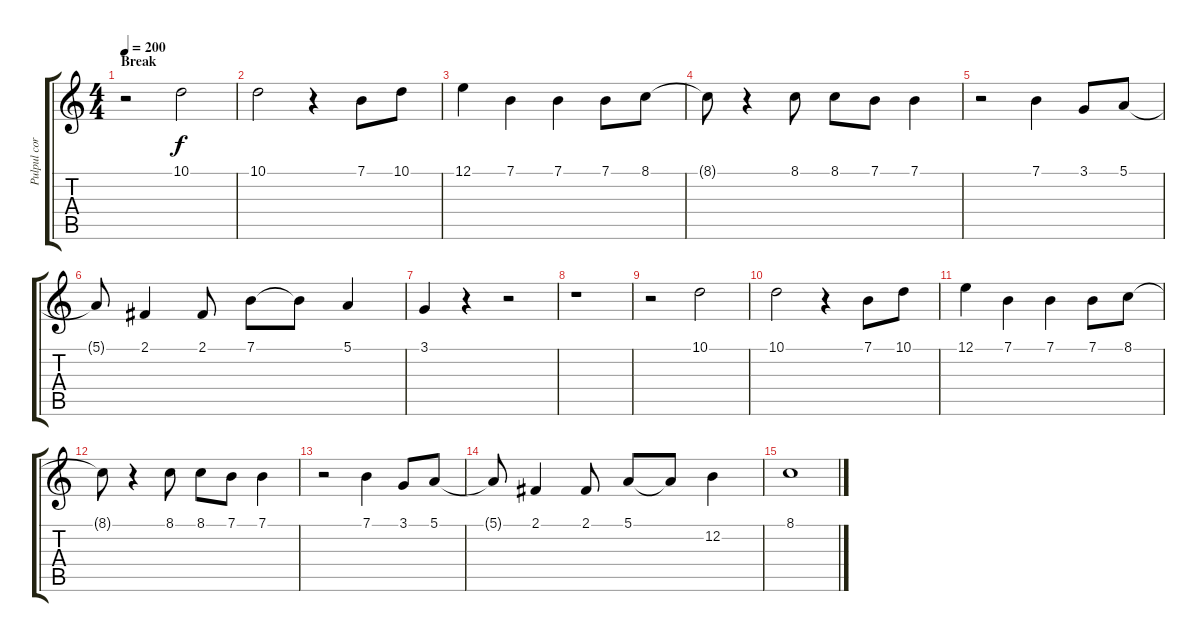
\track ("Pulpul cordes vocales" "Pulpul cor") {instrument cello}
\staff {score tabs}
\tuning (E4 B3 G3 D3 A2 E2) {hide}
\ts (4 4)
\section ("" "Break")
\tempo 200
\clef g2
\ks c
r.2{dy f} 10.1.2 |
10.1.2 r.4 7.1.8 10.1.8 |
12.1.4 7.1.4 7.1.4 7.1.8 8.1.8 |
8.1{t}.8 r.4 8.1.8 8.1.8 7.1.8 7.1.4 |
r.2 7.1.4 3.1.8 5.1.8 |
5.1{t}.8 2.1.4 2.1.8 7.1.8 7.1{t}.8 5.1.4 |
3.1.4 r.4 r.2 |
r.1 |
r.2 10.1.2 |
10.1.2 r.4 7.1.8 10.1.8 |
12.1.4 7.1.4 7.1.4 7.1.8 8.1.8 |
8.1{t}.8 r.4 8.1.8 8.1.8 7.1.8 7.1.4 |
r.2 7.1.4 3.1.8 5.1.8 |
5.1{t}.8 2.1.4 2.1.8 5.1.8 5.1{t}.8 12.2.4 |
8.1.1
